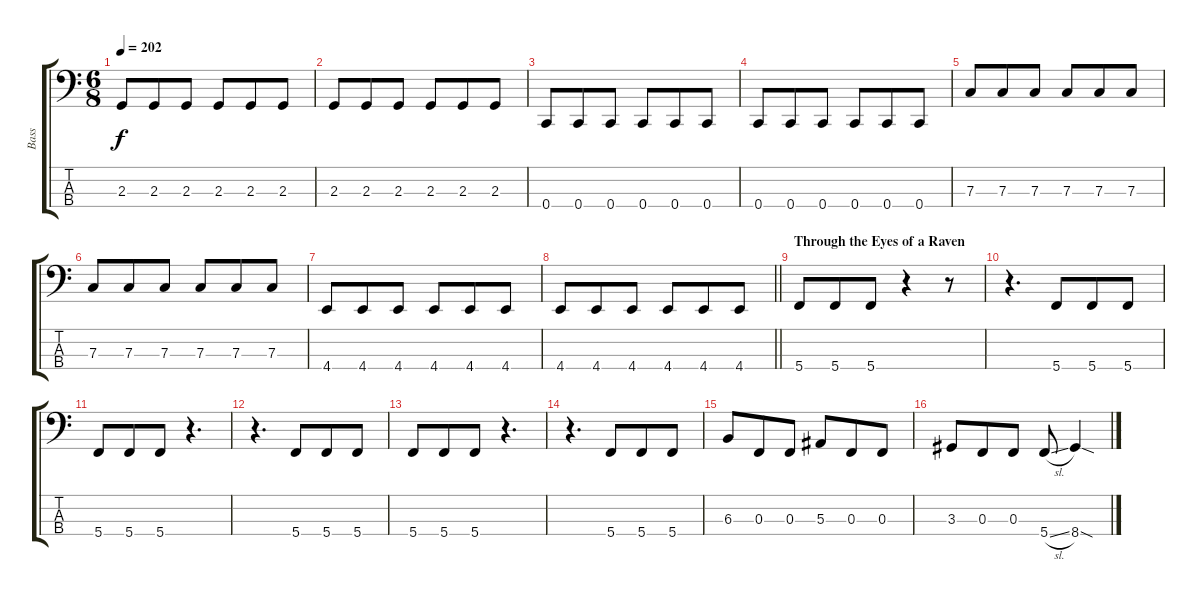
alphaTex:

\track ("Bass" "Bass") {instrument electricbasspick}
\staff {score tabs}
\tuning (Eb2 Bb1 F1 C1) {hide}
\ts (6 8)
\tempo 202
\clef f4
\ks c
2.3.8{dy f} 2.3.8 2.3.8 2.3.8 2.3.8 2.3.8 |
2.3.8 2.3.8 2.3.8 2.3.8 2.3.8 2.3.8 |
0.4.8 0.4.8 0.4.8 0.4.8 0.4.8 0.4.8 |
0.4.8 0.4.8 0.4.8 0.4.8 0.4.8 0.4.8 |
7.3.8 7.3.8 7.3.8 7.3.8 7.3.8 7.3.8 |
7.3.8 7.3.8 7.3.8 7.3.8 7.3.8 7.3.8 |
4.4.8 4.4.8 4.4.8 4.4.8 4.4.8 4.4.8 |
\barLineRight lightlight
4.4.8 4.4.8 4.4.8 4.4.8 4.4.8 4.4.8 |
\section ("" "Through the Eyes of a Raven")
5.4.8 5.4.8 5.4.8 r.4 r.8 |
r.4{d} 5.4.8 5.4.8 5.4.8 |
5.4.8 5.4.8 5.4.8 r.4{d} |
r.4{d} 5.4.8 5.4.8 5.4.8 |
5.4.8 5.4.8 5.4.8 r.4{d} |
r.4{d} 5.4.8 5.4.8 5.4.8 |
6.3.8 0.3.8 0.3.8 5.3.8 0.3.8 0.3.8 |
3.3.8 0.3.8 0.3.8 5.4{sl}.8 8.4{sod}.4
